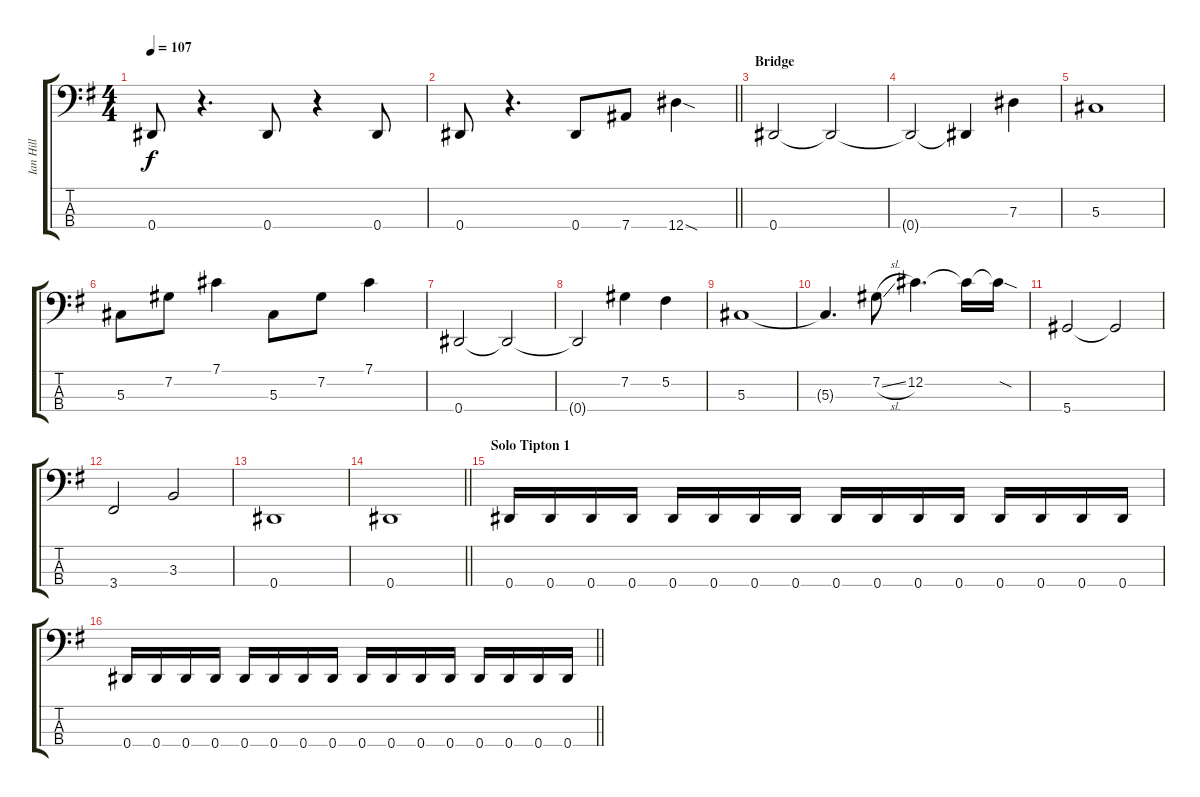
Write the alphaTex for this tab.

\track ("Ian Hill" "Ian Hill") {instrument electricbassfinger}
\staff {score tabs}
\tuning (Gb2 Db2 Ab1 Eb1) {hide}
\ts (4 4)
\tempo 107
\clef f4
\ks eminor
0.4.8{dy f} r.4{d} 0.4.8 r.4 0.4.8 |
\barLineRight lightlight
0.4.8 r.4{d} 0.4.8 7.4.8 12.4{sod}.4 |
\section ("" "Bridge")
0.4.2 0.4{t}.2 |
0.4{t}.2 0.4{t}.4 7.3.4 |
5.3.1 |
5.3.8 7.2.8 7.1.4 5.3.8 7.2.8 7.1.4 |
0.4.2 0.4{t}.2 |
0.4{t}.2 7.2.4 5.2.4 |
5.3.1 |
5.3{t}.4{d} 7.2{sl}.8 12.2.4{d} 12.2{t}.16 12.2{sod t}.16 |
5.4.2 5.4{t}.2 |
3.4.2 3.3.2 |
0.4.1 |
\barLineRight lightlight
0.4.1 |
\section ("" "Solo Tipton 1")
0.4.16 0.4.16 0.4.16 0.4.16 0.4.16 0.4.16 0.4.16 0.4.16 0.4.16 0.4.16 0.4.16 0.4.16 0.4.16 0.4.16 0.4.16 0.4.16 |
\barLineRight lightlight
0.4.16 0.4.16 0.4.16 0.4.16 0.4.16 0.4.16 0.4.16 0.4.16 0.4.16 0.4.16 0.4.16 0.4.16 0.4.16 0.4.16 0.4.16 0.4.16
